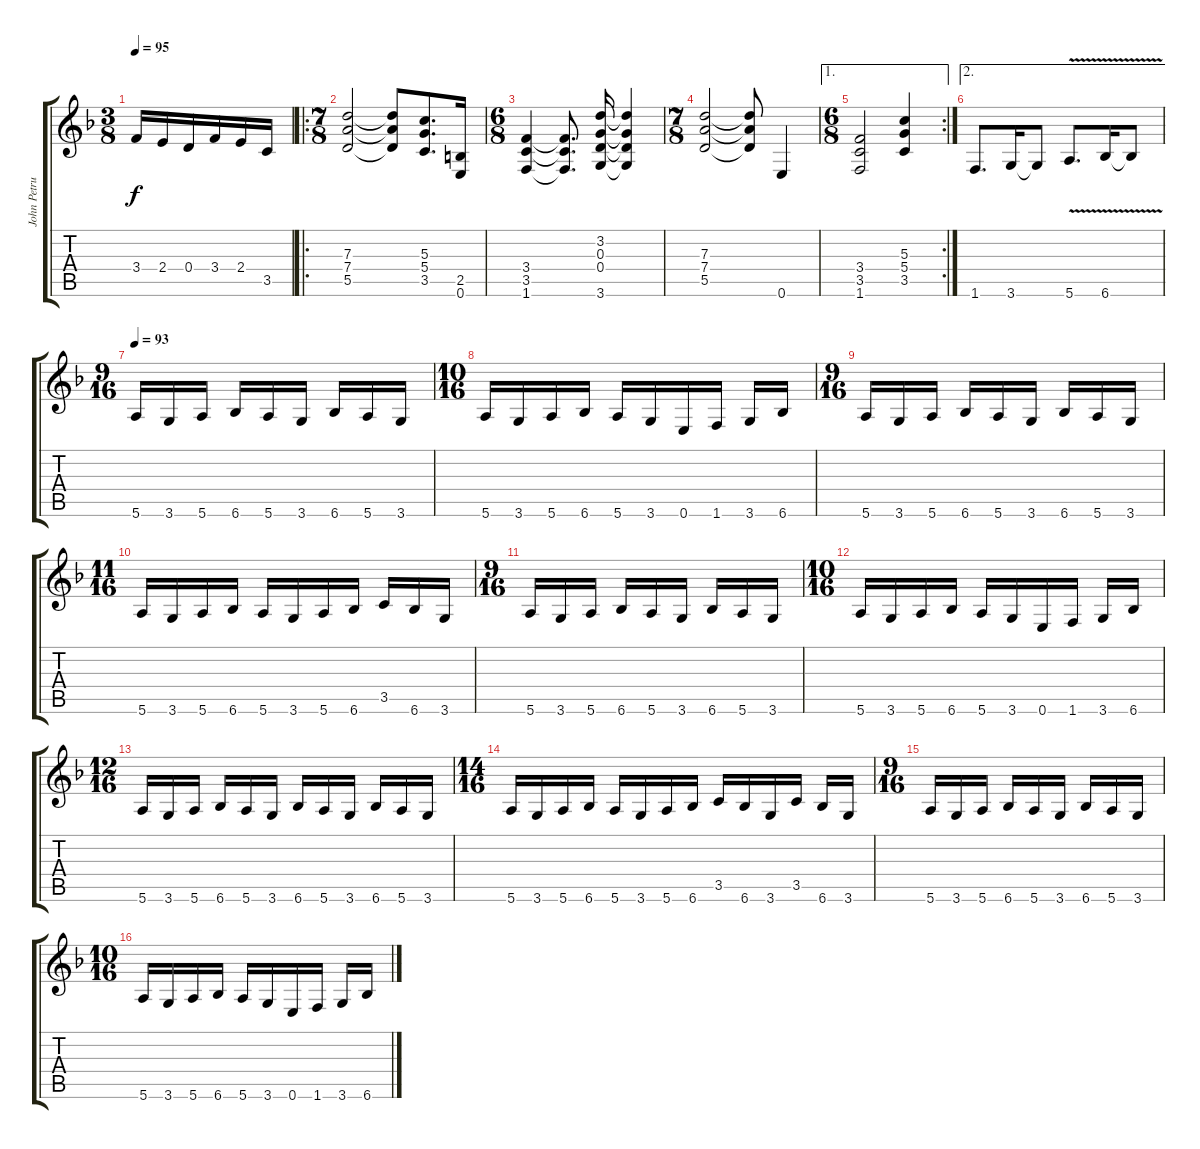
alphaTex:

\track ("John Petrucci - Guitar" "John Petru") {instrument distortionguitar}
\staff {score tabs}
\tuning (E4 B3 G3 D3 A2 E2) {hide}
\ts (3 8)
\tempo 95
\clef g2
\ks dminor
3.4.16{dy f} 2.4.16 0.4.16 3.4.16 2.4.16 3.5.16 |
\ro
\ts (7 8)
(7.3 7.4 5.5).2 (7.3{t} 7.4{t} 5.5{t}).8 (5.3 5.4 3.5).8{d} (2.5 0.6).16 |
\ts (6 8)
(3.4 3.5 1.6).4 (3.4{t} 3.5{t} 1.6{t}).8{d} (3.2 0.3 0.4 3.6).16 (3.2{t} 0.3{t} 0.4{t} 3.6{t}).4 |
\ts (7 8)
(7.3 7.4 5.5).2 (7.3{t} 7.4{t} 5.5{t}).8 0.6.4 |
\ae 1
\rc 2
\ts (6 8)
(3.4 3.5 1.6).2 (5.3 5.4 3.5).4 |
\ae 2
1.6.8{d} 3.6.16 3.6{t}.8 5.6{v}.8{d} 6.6{v}.16 6.6{t}.8 |
\ts (9 16)
\tempo 93
5.6.16 3.6.16 5.6.16 6.6.16 5.6.16 3.6.16 6.6.16 5.6.16 3.6.16 |
\ts (10 16)
5.6.16 3.6.16 5.6.16 6.6.16 5.6.16 3.6.16 0.6.16 1.6.16 3.6.16 6.6.16 |
\ts (9 16)
5.6.16 3.6.16 5.6.16 6.6.16 5.6.16 3.6.16 6.6.16 5.6.16 3.6.16 |
\ts (11 16)
5.6.16 3.6.16 5.6.16 6.6.16 5.6.16 3.6.16 5.6.16 6.6.16 3.5.16 6.6.16 3.6.16 |
\ts (9 16)
5.6.16 3.6.16 5.6.16 6.6.16 5.6.16 3.6.16 6.6.16 5.6.16 3.6.16 |
\ts (10 16)
5.6.16 3.6.16 5.6.16 6.6.16 5.6.16 3.6.16 0.6.16 1.6.16 3.6.16 6.6.16 |
\ts (12 16)
5.6.16 3.6.16 5.6.16 6.6.16 5.6.16 3.6.16 6.6.16 5.6.16 3.6.16 6.6.16 5.6.16 3.6.16 |
\ts (14 16)
5.6.16 3.6.16 5.6.16 6.6.16 5.6.16 3.6.16 5.6.16 6.6.16 3.5.16 6.6.16 3.6.16 3.5.16 6.6.16 3.6.16 |
\ts (9 16)
5.6.16 3.6.16 5.6.16 6.6.16 5.6.16 3.6.16 6.6.16 5.6.16 3.6.16 |
\ts (10 16)
5.6.16 3.6.16 5.6.16 6.6.16 5.6.16 3.6.16 0.6.16 1.6.16 3.6.16 6.6.16
